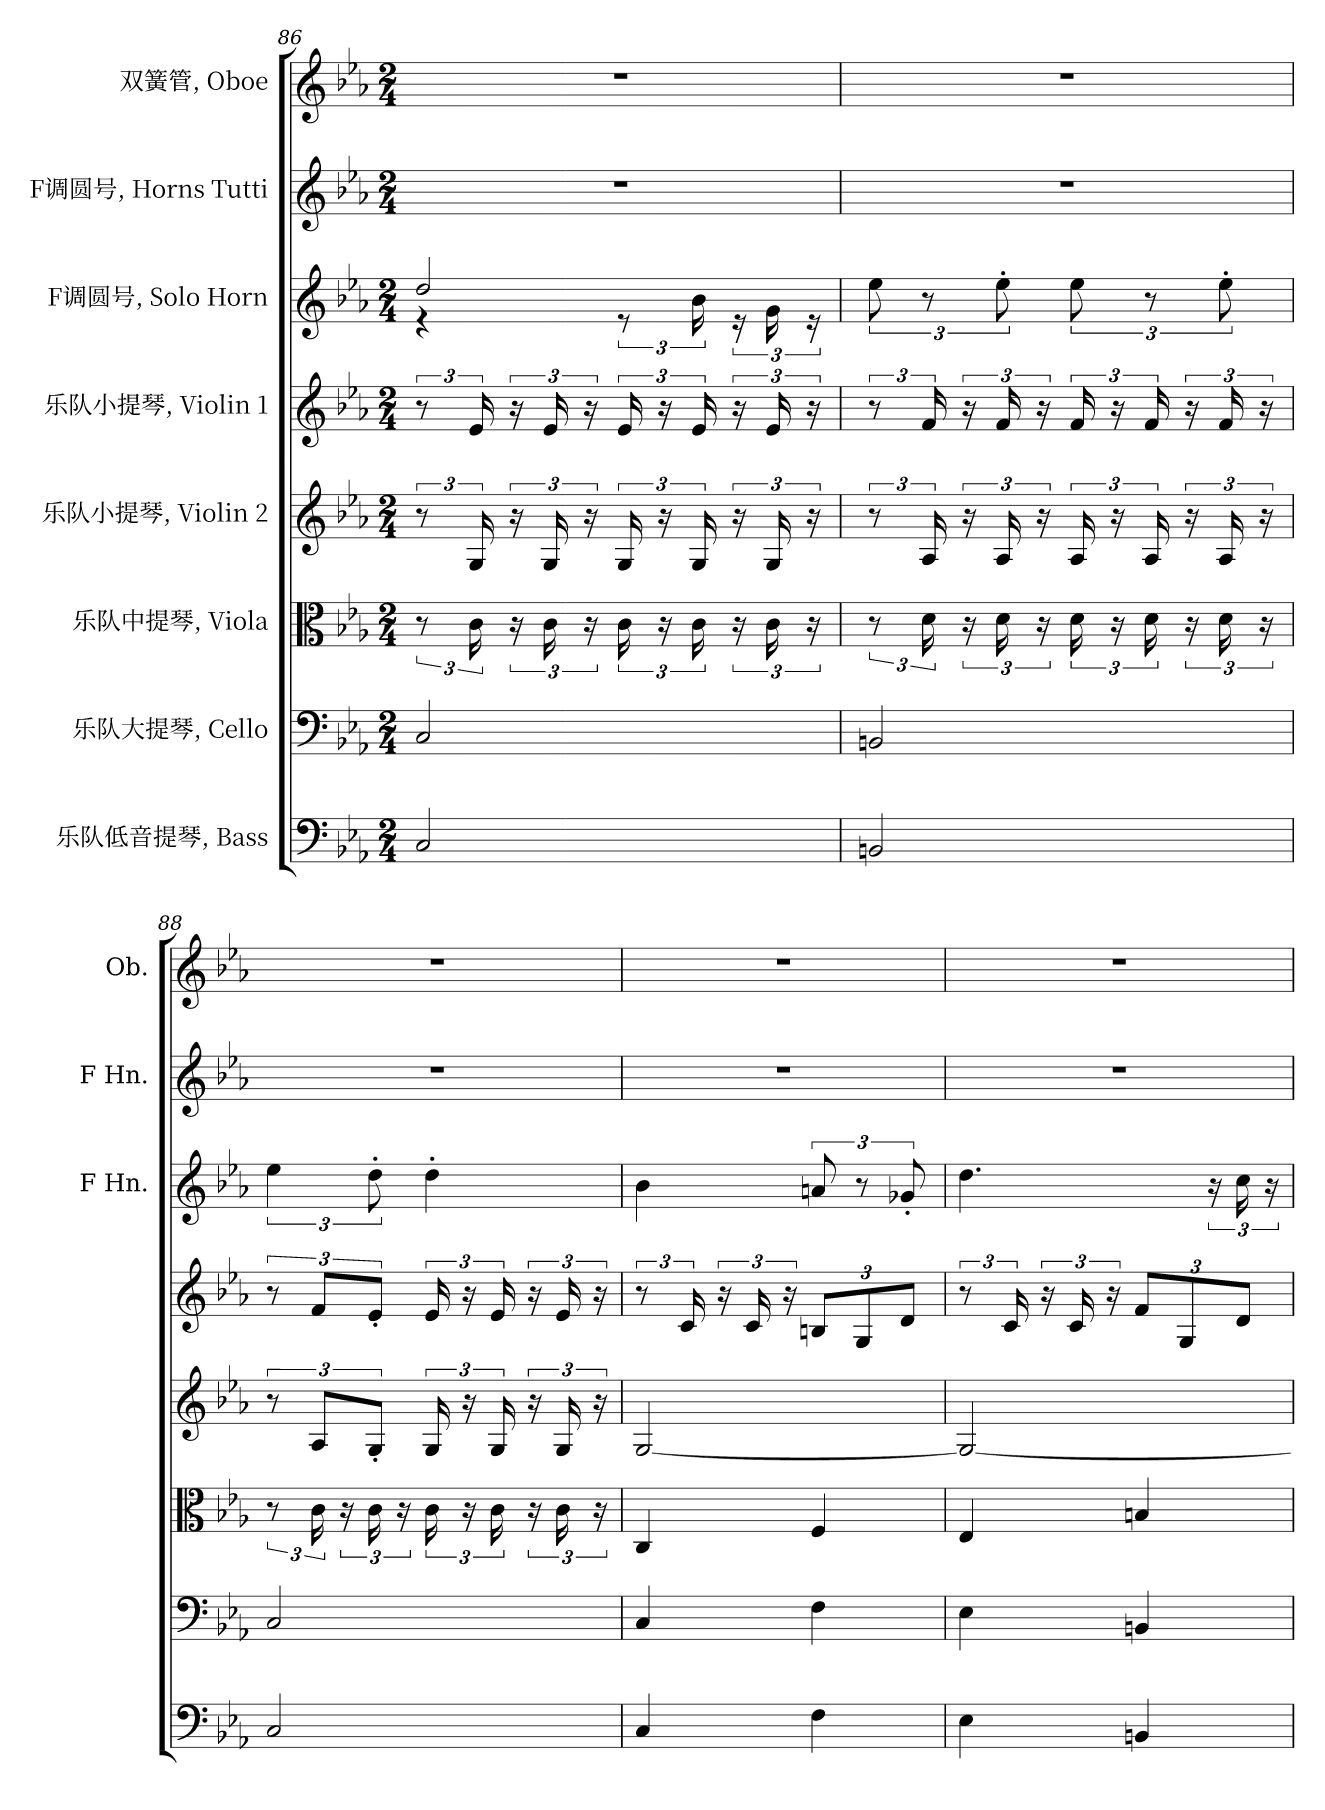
**kern	**kern	**kern	**kern	**kern	**kern	**kern	**kern
*part8	*part7	*part6	*part5	*part4	*part3	*part2	*part1
*staff8	*staff7	*staff6	*staff5	*staff4	*staff3	*staff2	*staff1
*I"乐队低音提琴, Bass	*I"乐队大提琴, Cello	*I"乐队中提琴, Viola	*I"乐队小提琴, Violin 2	*I"乐队小提琴, Violin 1	*I"F调圆号, Solo Horn	*I"F调圆号, Horns Tutti	*I"双簧管, Oboe
*	*	*	*	*	*I'F Hn.	*I'F Hn.	*I'Ob.
*clefF4	*clefF4	*clefC3	*clefG2	*clefG2	*clefG2	*clefG2	*clefG2
*ITrd7c12	*	*	*	*	*ITrd4c7	*ITrd4c7	*
*k[b-e-a-]	*k[b-e-a-]	*k[b-e-a-]	*k[b-e-a-]	*k[b-e-a-]	*k[b-e-a-d-]	*k[b-e-a-d-]	*k[b-e-a-]
*M2/4	*M2/4	*M2/4	*M2/4	*M2/4	*M2/4	*M2/4	*M2/4
=86	=86	=86	=86	=86	=86	=86	=86
*	*	*	*	*	*^	*	*
2CC/	2C/	12r	12r	12r	2g/	4r	2r	2r
.	.	24c\	24G/	24e-/	.	.	.	.
.	.	24r	24r	24r	.	.	.	.
.	.	24c\	24G/	24e-/	.	.	.	.
.	.	24r	24r	24r	.	.	.	.
.	.	24c\	24G/	24e-/	.	12r	.	.
.	.	24r	24r	24r	.	.	.	.
.	.	24c\	24G/	24e-/	.	24e-\	.	.
.	.	24r	24r	24r	.	24r	.	.
.	.	24c\	24G/	24e-/	.	24c\	.	.
.	.	24r	24r	24r	.	24r	.	.
*	*	*	*	*	*v	*v	*	*
=87	=87	=87	=87	=87	=87	=87	=87
2BBBn/	2BBn/	12r	12r	12r	12a-\	2r	2r
.	.	24d\	24A-/	24f/	12r	.	.
.	.	24r	24r	24r	.	.	.
.	.	24d\	24A-/	24f/	12a-'\	.	.
.	.	24r	24r	24r	.	.	.
.	.	24d\	24A-/	24f/	12a-\	.	.
.	.	24r	24r	24r	.	.	.
.	.	24d\	24A-/	24f/	12r	.	.
.	.	24r	24r	24r	.	.	.
.	.	24d\	24A-/	24f/	12a-'\	.	.
.	.	24r	24r	24r	.	.	.
!!LO:PB:g=z
=88	=88	=88	=88	=88	=88	=88	=88
2CC/	2C/	12r	12r	12r	6a-\	2r	2r
.	.	24c\	12A-/L	12f/L	.	.	.
.	.	24r	.	.	.	.	.
.	.	24c\	12G'/J	12e-'/J	12g'\	.	.
.	.	24r	.	.	.	.	.
.	.	24c\	24G/	24e-/	4g'\	.	.
.	.	24r	24r	24r	.	.	.
.	.	24c\	24G/	24e-/	.	.	.
.	.	24r	24r	24r	.	.	.
.	.	24c\	24G/	24e-/	.	.	.
.	.	24r	24r	24r	.	.	.
=89	=89	=89	=89	=89	=89	=89	=89
4CC/	4C/	4C/	[2G/	12r	4e-\	2r	2r
.	.	.	.	24c/	.	.	.
.	.	.	.	24r	.	.	.
.	.	.	.	24c/	.	.	.
.	.	.	.	24r	.	.	.
*	*	*	*	*Xbrackettup	*	*	*
4FF\	4F\	4F/	.	12Bn/L	12dn/	.	.
.	.	.	.	12G/	12r	.	.
.	.	.	.	12d/J	12c-X'/	.	.
=90	=90	=90	=90	=90	=90	=90	=90
*	*	*	*	*brackettup	*	*	*
4EE-\	4E-\	4E-/	2G/_	12r	4.g\	2r	2r
.	.	.	.	24c/	.	.	.
.	.	.	.	24r	.	.	.
.	.	.	.	24c/	.	.	.
.	.	.	.	24r	.	.	.
*	*	*	*	*Xbrackettup	*	*	*
4BBBn/	4BBn/	4Bn/	.	12f/L	.	.	.
.	.	.	.	12G/	.	.	.
.	.	.	.	.	24r	.	.
.	.	.	.	12d/J	24f\	.	.
.	.	.	.	.	24r	.	.
=	=	=	=	=	=	=	=
*-	*-	*-	*-	*-	*-	*-	*-
